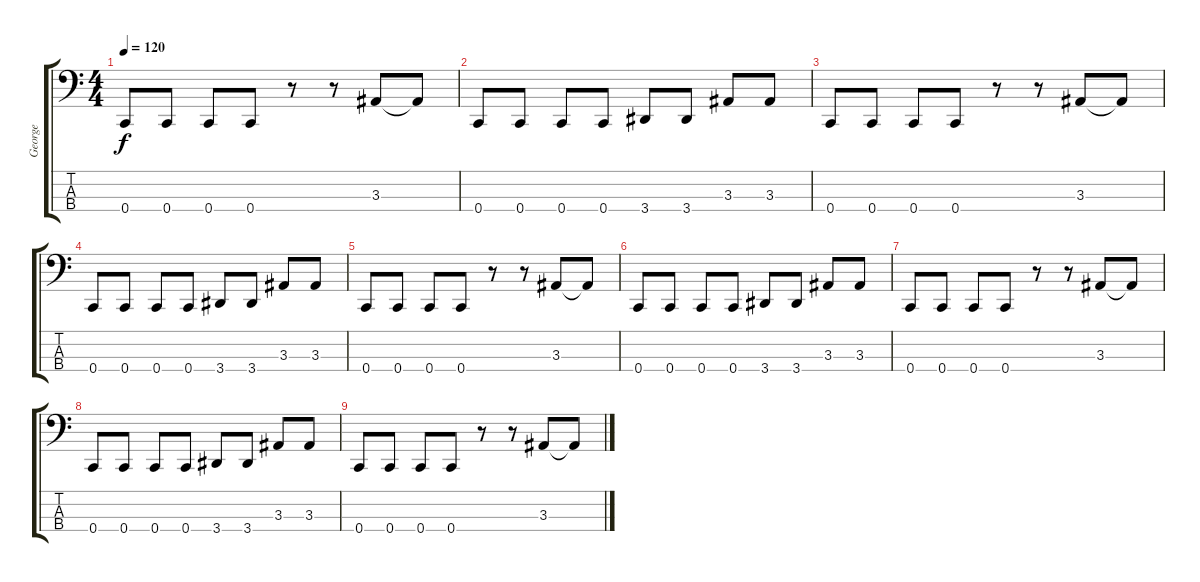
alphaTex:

\track ("George" "George") {instrument electricbassfinger}
\staff {score tabs}
\tuning (F2 C2 G1 C1) {hide}
\ts (4 4)
\tempo 120
\clef f4
\ks c
0.4.8{dy f} 0.4.8 0.4.8 0.4.8 r.8 r.8 3.3.8 3.3{t}.8 |
0.4.8 0.4.8 0.4.8 0.4.8 3.4.8 3.4.8 3.3.8 3.3.8 |
0.4.8 0.4.8 0.4.8 0.4.8 r.8 r.8 3.3.8 3.3{t}.8 |
0.4.8 0.4.8 0.4.8 0.4.8 3.4.8 3.4.8 3.3.8 3.3.8 |
0.4.8 0.4.8 0.4.8 0.4.8 r.8 r.8 3.3.8 3.3{t}.8 |
0.4.8 0.4.8 0.4.8 0.4.8 3.4.8 3.4.8 3.3.8 3.3.8 |
0.4.8 0.4.8 0.4.8 0.4.8 r.8 r.8 3.3.8 3.3{t}.8 |
0.4.8 0.4.8 0.4.8 0.4.8 3.4.8 3.4.8 3.3.8 3.3.8 |
0.4.8 0.4.8 0.4.8 0.4.8 r.8 r.8 3.3.8 3.3{t}.8
